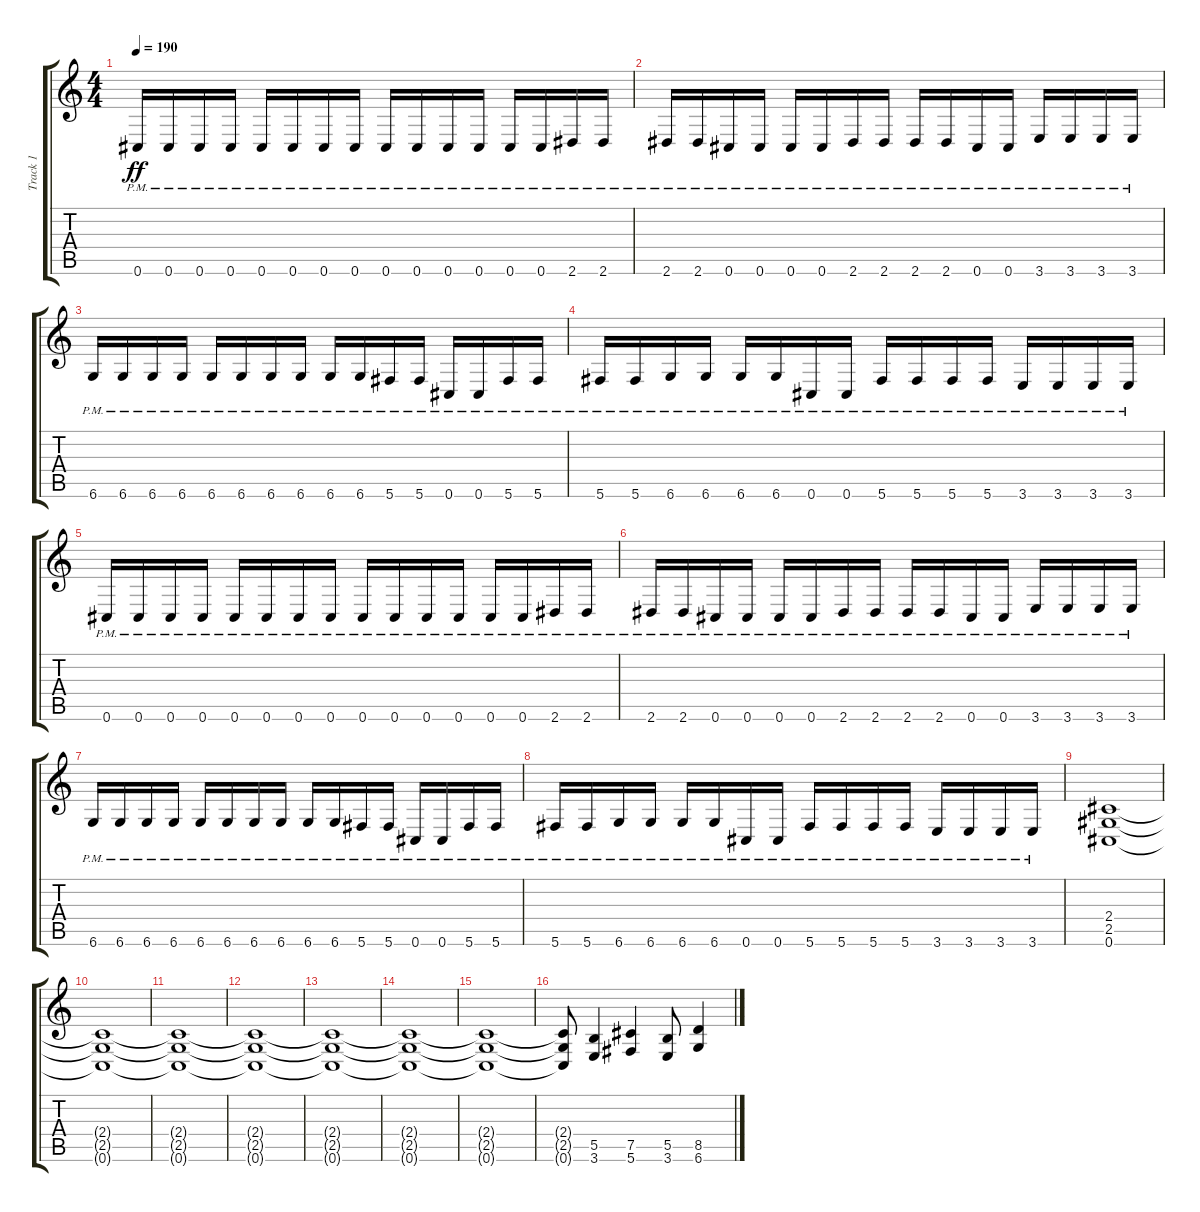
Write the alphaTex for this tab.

\track ("Track 1" "Track 1") {instrument distortionguitar}
\staff {score tabs}
\tuning (Db4 Ab3 E3 B2 Gb2 Db2) {hide}
\ts (4 4)
\tempo 190
\clef g2
\ks c
0.6{pm}.16{dy ff} 0.6{pm}.16 0.6{pm}.16 0.6{pm}.16 0.6{pm}.16 0.6{pm}.16 0.6{pm}.16 0.6{pm}.16 0.6{pm}.16 0.6{pm}.16 0.6{pm}.16 0.6{pm}.16 0.6{pm}.16 0.6{pm}.16 2.6{pm}.16 2.6{pm}.16 |
2.6{pm}.16 2.6{pm}.16 0.6{pm}.16 0.6{pm}.16 0.6{pm}.16 0.6{pm}.16 2.6{pm}.16 2.6{pm}.16 2.6{pm}.16 2.6{pm}.16 0.6{pm}.16 0.6{pm}.16 3.6{pm}.16 3.6{pm}.16 3.6{pm}.16 3.6{pm}.16 |
6.6{pm}.16 6.6{pm}.16 6.6{pm}.16 6.6{pm}.16 6.6{pm}.16 6.6{pm}.16 6.6{pm}.16 6.6{pm}.16 6.6{pm}.16 6.6{pm}.16 5.6{pm}.16 5.6{pm}.16 0.6{pm}.16 0.6{pm}.16 5.6{pm}.16 5.6{pm}.16 |
5.6{pm}.16 5.6{pm}.16 6.6{pm}.16 6.6{pm}.16 6.6{pm}.16 6.6{pm}.16 0.6{pm}.16 0.6{pm}.16 5.6{pm}.16 5.6{pm}.16 5.6{pm}.16 5.6{pm}.16 3.6{pm}.16 3.6{pm}.16 3.6{pm}.16 3.6{pm}.16 |
0.6{pm}.16 0.6{pm}.16 0.6{pm}.16 0.6{pm}.16 0.6{pm}.16 0.6{pm}.16 0.6{pm}.16 0.6{pm}.16 0.6{pm}.16 0.6{pm}.16 0.6{pm}.16 0.6{pm}.16 0.6{pm}.16 0.6{pm}.16 2.6{pm}.16 2.6{pm}.16 |
2.6{pm}.16 2.6{pm}.16 0.6{pm}.16 0.6{pm}.16 0.6{pm}.16 0.6{pm}.16 2.6{pm}.16 2.6{pm}.16 2.6{pm}.16 2.6{pm}.16 0.6{pm}.16 0.6{pm}.16 3.6{pm}.16 3.6{pm}.16 3.6{pm}.16 3.6{pm}.16 |
6.6{pm}.16 6.6{pm}.16 6.6{pm}.16 6.6{pm}.16 6.6{pm}.16 6.6{pm}.16 6.6{pm}.16 6.6{pm}.16 6.6{pm}.16 6.6{pm}.16 5.6{pm}.16 5.6{pm}.16 0.6{pm}.16 0.6{pm}.16 5.6{pm}.16 5.6{pm}.16 |
5.6{pm}.16 5.6{pm}.16 6.6{pm}.16 6.6{pm}.16 6.6{pm}.16 6.6{pm}.16 0.6{pm}.16 0.6{pm}.16 5.6{pm}.16 5.6{pm}.16 5.6{pm}.16 5.6{pm}.16 3.6{pm}.16 3.6{pm}.16 3.6{pm}.16 3.6{pm}.16 |
(2.4 2.5 0.6).1 |
(2.4{t} 2.5{t} 0.6{t}).1 |
(2.4{t} 2.5{t} 0.6{t}).1 |
(2.4{t} 2.5{t} 0.6{t}).1 |
(2.4{t} 2.5{t} 0.6{t}).1 |
(2.4{t} 2.5{t} 0.6{t}).1 |
(2.4{t} 2.5{t} 0.6{t}).1 |
(2.4{t} 2.5{t} 0.6{t}).8 (5.5 3.6).4 (7.5 5.6).4 (5.5 3.6).8 (8.5 6.6).4
